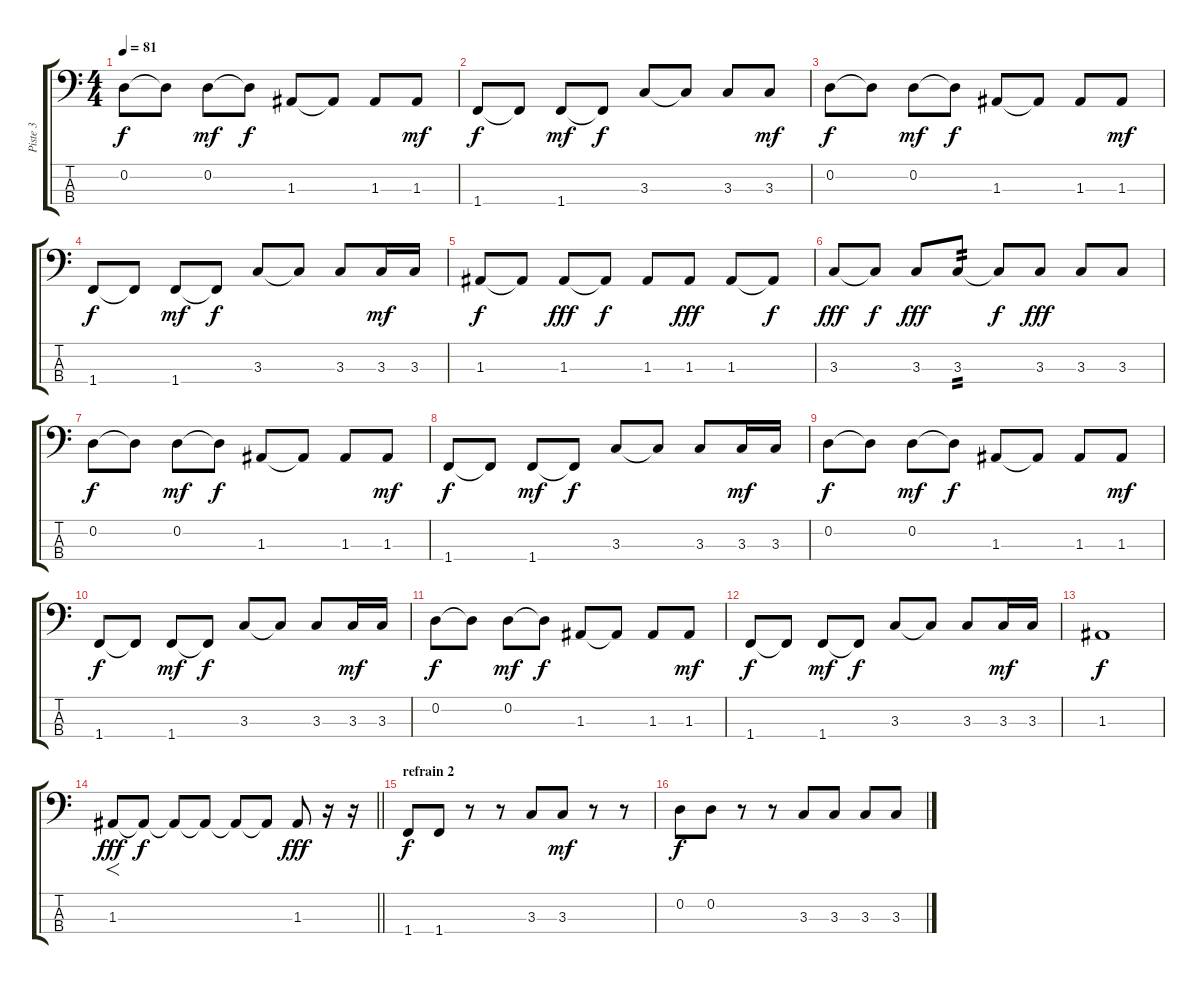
\track ("Piste 3" "Piste 3") {instrument electricbassfinger}
\staff {score tabs}
\tuning (G2 D2 A1 E1) {hide}
\ts (4 4)
\tempo 81
\clef f4
\ks c
0.2.8{dy f} 0.2{t}.8 0.2.8{dy mf} 0.2{t}.8{dy f} 1.3.8 1.3{t}.8 1.3.8 1.3.8{dy mf} |
1.4.8{dy f} 1.4{t}.8 1.4.8{dy mf} 1.4{t}.8{dy f} 3.3.8 3.3{t}.8 3.3.8 3.3.8{dy mf} |
0.2.8{dy f} 0.2{t}.8 0.2.8{dy mf} 0.2{t}.8{dy f} 1.3.8 1.3{t}.8 1.3.8 1.3.8{dy mf} |
1.4.8{dy f} 1.4{t}.8 1.4.8{dy mf} 1.4{t}.8{dy f} 3.3.8 3.3{t}.8 3.3.8 3.3.16{dy mf} 3.3.16 |
1.3.8{dy f} 1.3{t}.8 1.3.8{dy fff} 1.3{t}.8{dy f} 1.3.8 1.3.8{dy fff} 1.3.8 1.3{t}.8{dy f} |
3.3.8{dy fff} 3.3{t}.8{dy f} 3.3.8{dy fff} 3.3.8{tp 2} 3.3{t}.8{dy f} 3.3.8{dy fff} 3.3.8 3.3.8 |
0.2.8{dy f} 0.2{t}.8 0.2.8{dy mf} 0.2{t}.8{dy f} 1.3.8 1.3{t}.8 1.3.8 1.3.8{dy mf} |
1.4.8{dy f} 1.4{t}.8 1.4.8{dy mf} 1.4{t}.8{dy f} 3.3.8 3.3{t}.8 3.3.8 3.3.16{dy mf} 3.3.16 |
0.2.8{dy f} 0.2{t}.8 0.2.8{dy mf} 0.2{t}.8{dy f} 1.3.8 1.3{t}.8 1.3.8 1.3.8{dy mf} |
1.4.8{dy f} 1.4{t}.8 1.4.8{dy mf} 1.4{t}.8{dy f} 3.3.8 3.3{t}.8 3.3.8 3.3.16{dy mf} 3.3.16 |
0.2.8{dy f} 0.2{t}.8 0.2.8{dy mf} 0.2{t}.8{dy f} 1.3.8 1.3{t}.8 1.3.8 1.3.8{dy mf} |
1.4.8{dy f} 1.4{t}.8 1.4.8{dy mf} 1.4{t}.8{dy f} 3.3.8 3.3{t}.8 3.3.8 3.3.16{dy mf} 3.3.16 |
1.3.1{dy f} |
\barLineRight lightlight
1.3.8{f dy fff} 1.3{t}.8{dy f} 1.3{t}.8 1.3{t}.8 1.3{t}.8 1.3{t}.8 1.3.8{dy fff} r.16 r.16 |
\section ("" "refrain 2")
1.4.8{dy f} 1.4.8 r.8 r.8 3.3.8 3.3.8{dy mf} r.8 r.8 |
0.2.8{dy f} 0.2.8 r.8 r.8 3.3.8 3.3.8 3.3.8 3.3.8
